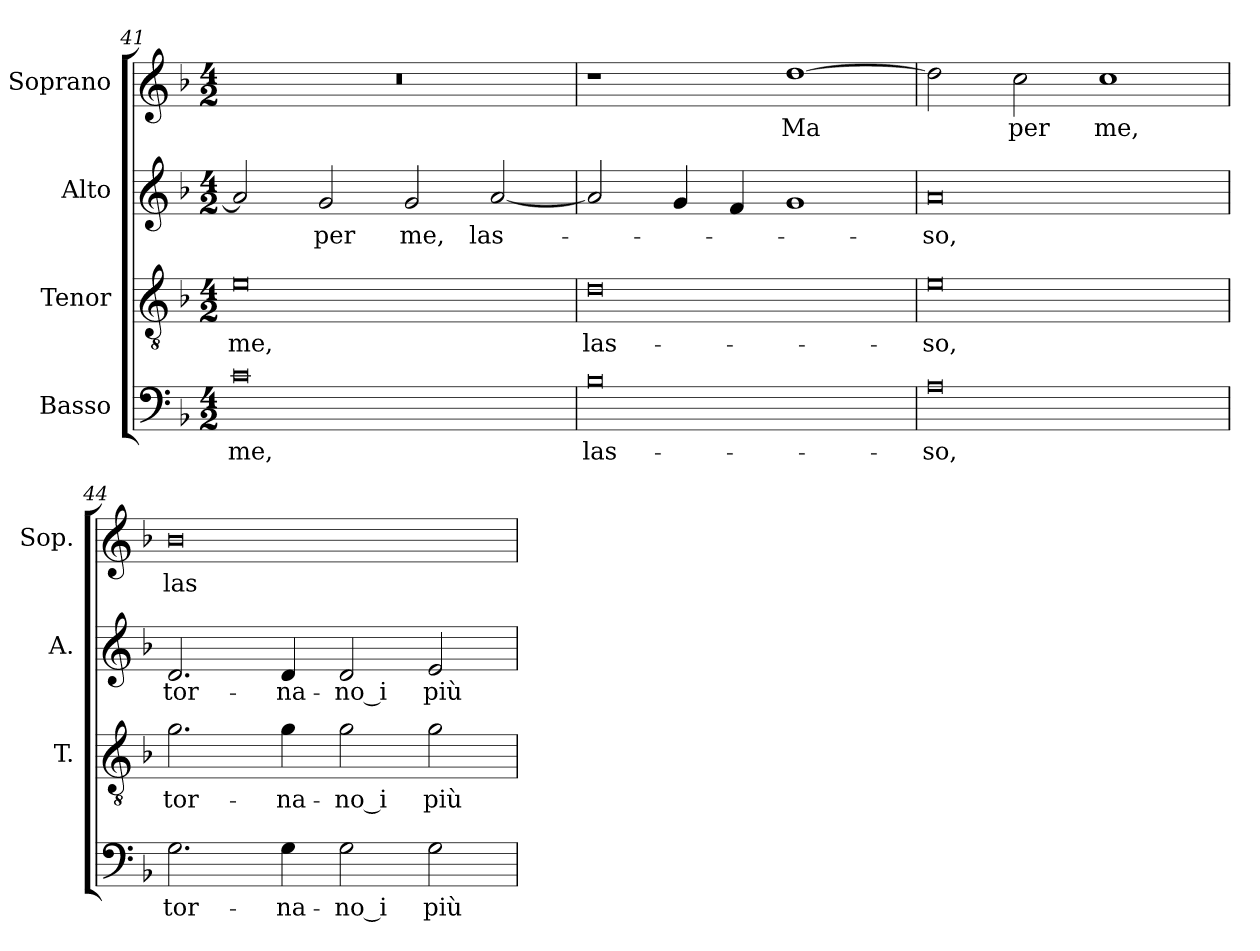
**kern	**text	**kern	**text	**kern	**text	**kern	**text
*part4	*part4	*part3	*part3	*part2	*part2	*part1	*part1
*staff4	*staff4	*staff3	*staff3	*staff2	*staff2	*staff1	*staff1
*I"Basso	*	*I"Tenor	*	*I"Alto	*	*I"Soprano	*
*	*	*I'T.	*	*I'A.	*	*I'Sop.	*
*clefF4	*	*clefGv2	*	*clefG2	*	*clefG2	*
*	*	*ITrd7c12	*	*	*	*	*
*k[b-]	*	*k[b-]	*	*k[b-]	*	*k[b-]	*
*F:	*	*F:	*	*F:	*	*F:	*
*M4/2	*	*M4/2	*	*M4/2	*	*M4/2	*
=41	=41	=41	=41	=41	=41	=41	=41
!	!LO:LY:b:color=#000000	!	!	!	!	!	!
!	!	!	!LO:LY:b:color=#000000	!	!	!LO:N:vis=1	!
0ci	me,	0Ei	me,	2ai/]	.	0r	.
!	!	!	!	!	!LO:LY:b:color=#000000	!	!
.	.	.	.	2gi/	per	.	.
!	!	!	!	!	!LO:LY:b:color=#000000	!	!
.	.	.	.	2gi/	me,	.	.
!	!	!	!	!	!LO:LY:b:color=#000000	!	!
.	.	.	.	[<2ai/	las-	.	.
=42	=42	=42	=42	=42	=42	=42	=42
!	!LO:LY:b:color=#000000	!	!	!	!	!	!
!	!	!	!LO:LY:b:color=#000000	!	!	!	!
0B-i	las-	0Di	las-	2ai/]	.	1r	.
.	.	.	.	4gi/	.	.	.
.	.	.	.	4fi/	.	.	.
!	!	!	!	!	!	!	!LO:LY:b:color=#000000
.	.	.	.	1gi	.	[>1ddi	Ma
=43	=43	=43	=43	=43	=43	=43	=43
!	!LO:LY:b:color=#000000	!	!	!	!	!	!
!	!	!	!LO:LY:b:color=#000000	!	!	!	!
!	!	!	!	!	!LO:LY:b:color=#000000	!	!
0Ai	-so,	0Ei	-so,	0ai	-so,	2ddi\]	.
!	!	!	!	!	!	!	!LO:LY:b:color=#000000
.	.	.	.	.	.	2cci\	per
!	!	!	!	!	!	!	!LO:LY:b:color=#000000
.	.	.	.	.	.	1cci	me,
=44	=44	=44	=44	=44	=44	=44	=44
!	!LO:LY:b:color=#000000	!	!	!	!	!	!
!	!	!	!LO:LY:b:color=#000000	!	!	!	!
!	!	!	!	!	!LO:LY:b:color=#000000	!	!
!	!	!	!	!	!	!	!LO:LY:b:color=#000000
2.Gi\	tor-	2.Gi\	tor-	2.di/	tor-	0b-i	las-
!	!LO:LY:b:color=#000000	!	!	!	!	!	!
!	!	!	!LO:LY:b:color=#000000	!	!	!	!
!	!	!	!	!	!LO:LY:b:color=#000000	!	!
4Gi\	-na-	4Gi\	-na-	4di/	-na-	.	.
!	!LO:LY:b:color=#000000	!	!	!	!	!	!
!	!	!	!LO:LY:b:color=#000000	!	!	!	!
!	!	!	!	!	!LO:LY:b:color=#000000	!	!
2Gi\	-no_i	2Gi\	-no_i	2di/	-no_i	.	.
!	!LO:LY:b:color=#000000	!	!	!	!	!	!
!	!	!	!LO:LY:b:color=#000000	!	!	!	!
!	!	!	!	!	!LO:LY:b:color=#000000	!	!
2Gi\	più	2Gi\	più	2ei/	più	.	.
=	=	=	=	=	=	=	=
*-	*-	*-	*-	*-	*-	*-	*-
